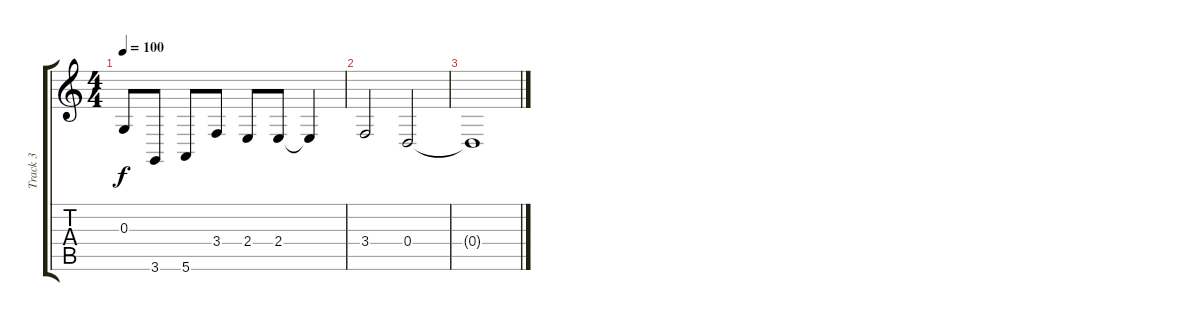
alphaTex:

\track ("Track 3" "Track 3") {instrument brightacousticpiano}
\staff {score tabs}
\tuning (E4 B3 G3 D3 A2 E2) {hide}
\ts (4 4)
\tempo 100
\clef g2
\ks c
0.3.8{dy f} 3.6.8 5.6.8 3.4.8 2.4.8 2.4.8 2.4{t}.4 |
3.4.2 0.4.2 |
0.4{t}.1
